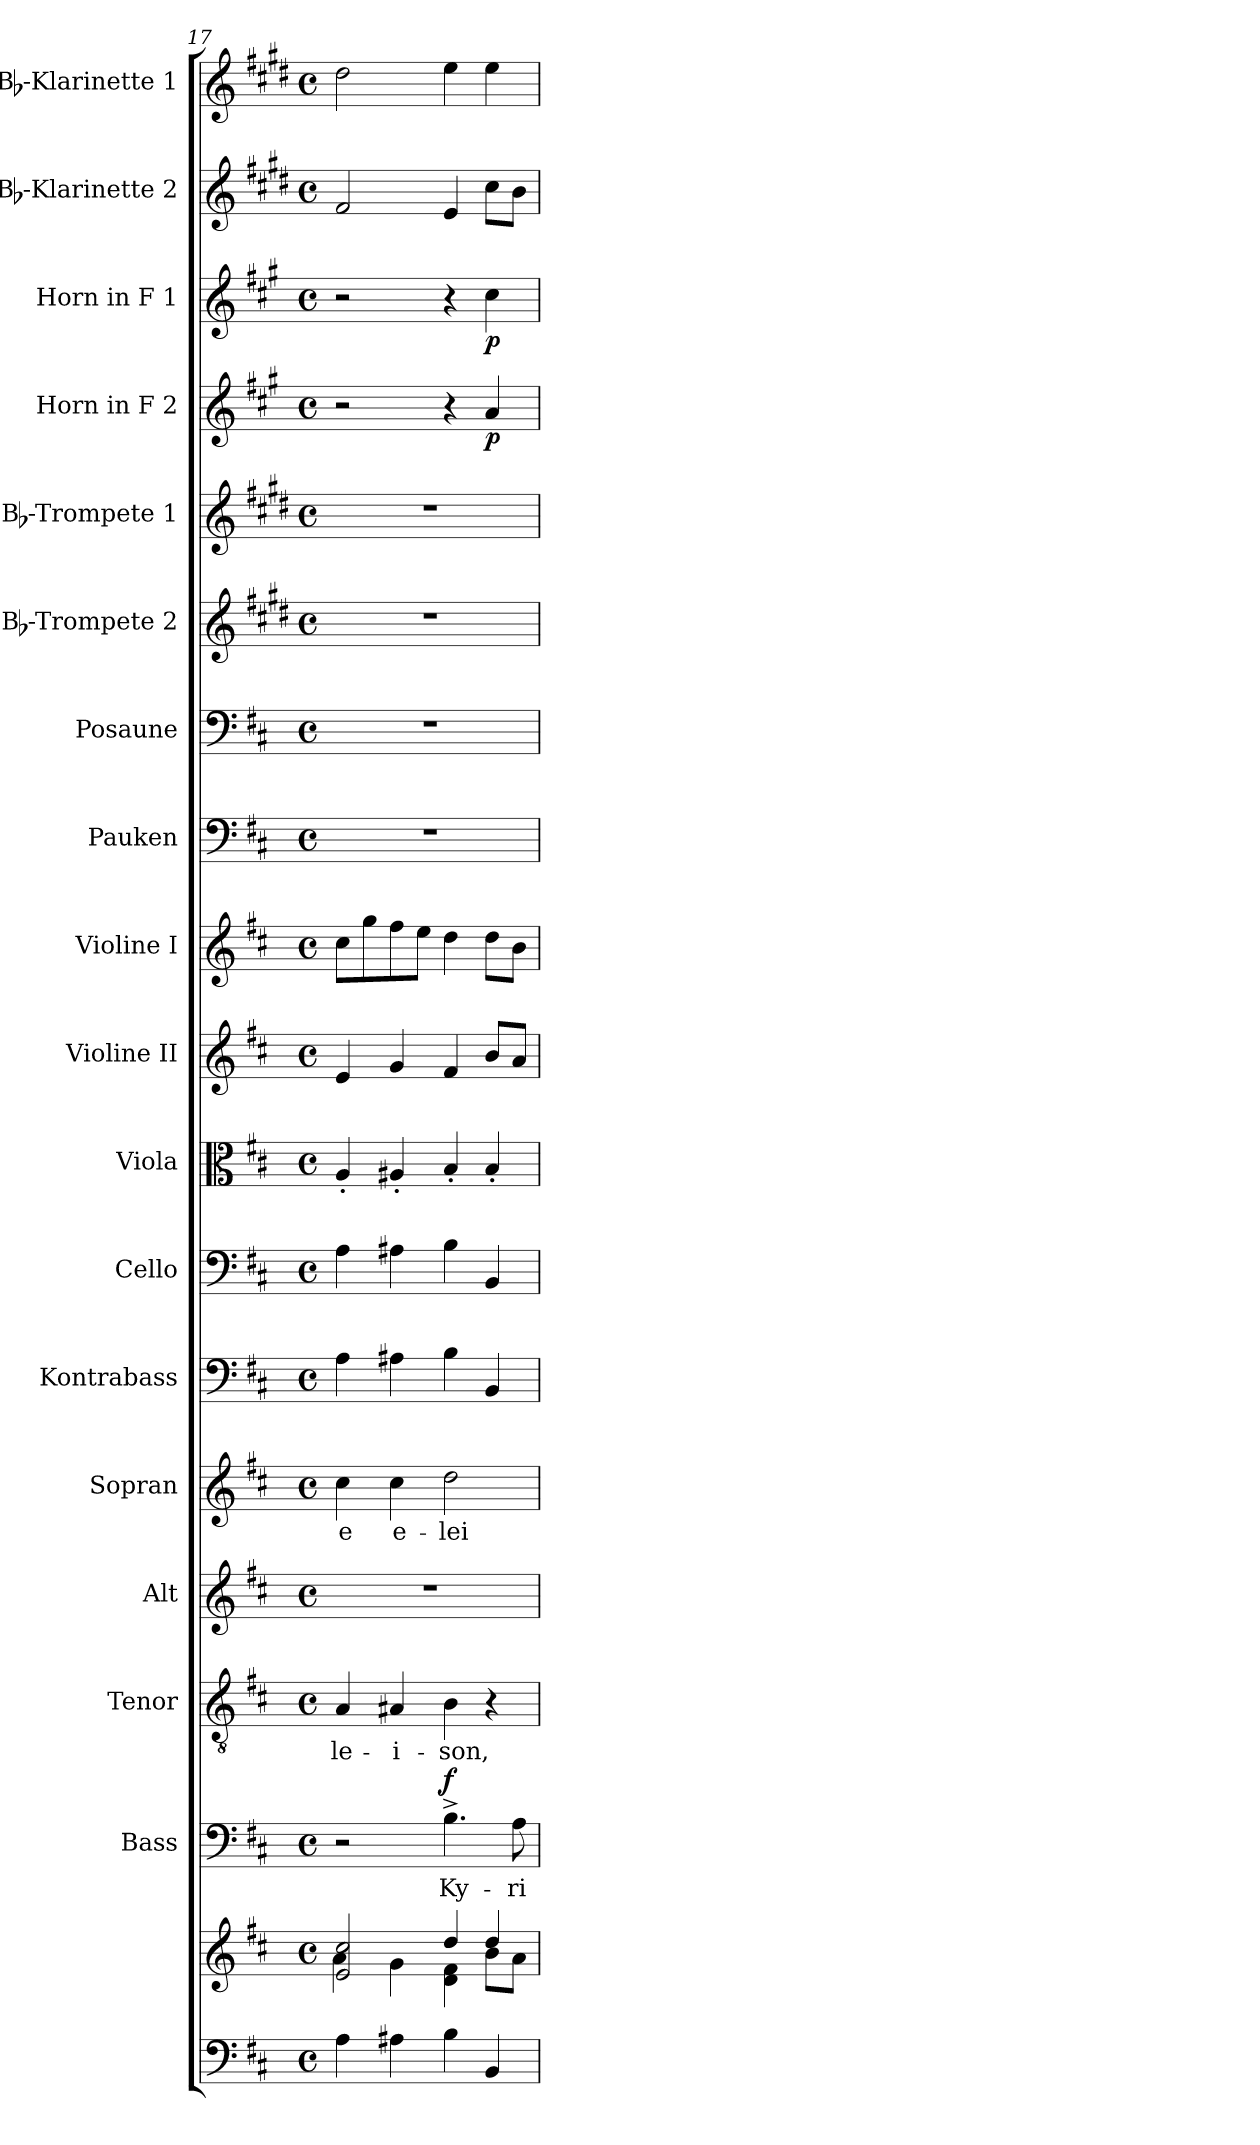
**kern	**kern	**kern	**text	**dynam	**kern	**text	**kern	**kern	**text	**kern	**kern	**kern	**kern	**kern	**kern	**kern	**kern	**kern	**kern	**dynam	**kern	**dynam	**kern	**kern
*part18	*part18	*part17	*part17	*part17	*part16	*part16	*part15	*part14	*part14	*part13	*part12	*part11	*part10	*part9	*part8	*part7	*part6	*part5	*part4	*part4	*part3	*part3	*part2	*part1
*staff19	*staff18	*staff17	*staff17	*staff17	*staff16	*staff16	*staff15	*staff14	*staff14	*staff13	*staff12	*staff11	*staff10	*staff9	*staff8	*staff7	*staff6	*staff5	*staff4	*staff4	*staff3	*staff3	*staff2	*staff1
*	*	*I"Bass	*	*	*I"Tenor	*	*I"Alt	*I"Sopran	*	*I"Kontrabass	*I"Cello	*I"Viola	*I"Violine II	*I"Violine I	*I"Pauken	*I"Posaune	*I"Bb-Trompete 2	*I"Bb-Trompete 1	*I"Horn in F 2	*	*I"Horn in F 1	*	*I"Bb-Klarinette 2	*I"Bb-Klarinette 1
*	*	*I'B.	*	*	*I'T.	*	*I'A.	*I'S.	*	*I'Kb.	*	*I'Vla.	*I'Vl. II	*I'Vl. I	*I'Pk.	*I'Pos.	*I'Bb Trp. 2	*I'Bb Trp. 1	*	*	*	*	*I'Bb Kl. 2	*I'Bb Kl. 1
*clefF4	*clefG2	*clefF4	*	*	*clefGv2	*	*clefG2	*clefG2	*	*clefF4	*clefF4	*clefC3	*clefG2	*clefG2	*clefF4	*clefF4	*clefG2	*clefG2	*clefG2	*	*clefG2	*	*clefG2	*clefG2
*	*	*	*	*	*	*	*	*	*	*ITrd7c12	*	*	*	*	*	*	*ITrd1c2	*ITrd1c2	*ITrd4c7	*	*ITrd4c7	*	*ITrd1c2	*ITrd1c2
*k[f#c#]	*k[f#c#]	*k[f#c#]	*	*	*k[f#c#]	*	*k[f#c#]	*k[f#c#]	*	*k[f#c#]	*k[f#c#]	*k[f#c#]	*k[f#c#]	*k[f#c#]	*k[f#c#]	*k[f#c#]	*k[f#c#]	*k[f#c#]	*k[f#c#]	*	*k[f#c#]	*	*k[f#c#]	*k[f#c#]
*D:	*D:	*D:	*	*	*D:	*	*D:	*D:	*	*D:	*D:	*D:	*D:	*D:	*D:	*D:	*D:	*D:	*D:	*	*D:	*	*D:	*D:
*M4/4	*M4/4	*M4/4	*	*	*M4/4	*	*M4/4	*M4/4	*	*M4/4	*M4/4	*M4/4	*M4/4	*M4/4	*M4/4	*M4/4	*M4/4	*M4/4	*M4/4	*	*M4/4	*	*M4/4	*M4/4
*met(c)	*met(c)	*met(c)	*	*	*met(c)	*	*met(c)	*met(c)	*	*met(c)	*met(c)	*met(c)	*met(c)	*met(c)	*met(c)	*met(c)	*met(c)	*met(c)	*met(c)	*	*met(c)	*	*met(c)	*met(c)
=17	=17	=17	=17	=17	=17	=17	=17	=17	=17	=17	=17	=17	=17	=17	=17	=17	=17	=17	=17	=17	=17	=17	=17	=17
*	*^	*	*	*	*	*	*	*	*	*	*	*	*	*	*	*	*	*	*	*	*	*	*	*
!	!	!	!	!	!	!	!LO:LY:b	!	!	!LO:LY:b	!	!	!	!	!	!	!	!	!	!	!	!	!	!	!
4A\	2e/ 2cc#/	4a\	2r	.	.	4A/	-le-	1r	4cc#\	-e	4AA\	4A\	4A'</	4e/	8cc#\L	1r	1r	1r	1r	2r	.	2r	.	2e/	2cc#\
.	.	.	.	.	.	.	.	.	.	.	.	.	.	.	8gg\	.	.	.	.	.	.	.	.	.	.
!	!	!	!	!	!	!	!LO:LY:b	!	!	!LO:LY:b	!	!	!	!	!	!	!	!	!	!	!	!	!	!	!
4A#X\	.	4g\	.	.	.	4A#X/	-i-	.	4cc#\	e-	4AA#X\	4A#X\	4A#X'</	4g/	8ff#\	.	.	.	.	.	.	.	.	.	.
.	.	.	.	.	.	.	.	.	.	.	.	.	.	.	8ee\J	.	.	.	.	.	.	.	.	.	.
!	!	!	!	!LO:LY:b	!LO:DY:a	!	!LO:LY:b	!	!	!LO:LY:b	!	!	!	!	!	!	!	!	!	!	!	!	!	!	!
4B\	4dd/	4d\ 4f#\	4.B^>\	Ky-	f	4B\	-son,	.	2dd\	-lei-	4BB\	4B\	4B'</	4f#/	4dd\	.	.	.	.	4r	.	4r	.	4d/	4dd\
!	!	!	!	!	!	!	!	!	!	!	!	!	!	!	!	!	!	!	!	!	!LO:DY:b	!	!LO:DY:b	!	!
4BB/	4dd/	8b\L	.	.	.	4r	.	.	.	.	4BBB/	4BB/	4B'</	8b/L	8dd\L	.	.	.	.	4d/	p	4f#\	p	8b\L	4dd\
!	!	!	!	!LO:LY:b	!	!	!	!	!	!	!	!	!	!	!	!	!	!	!	!	!	!	!	!	!
.	.	8a\J	8A\	-ri-	.	.	.	.	.	.	.	.	.	8a/J	8b\J	.	.	.	.	.	.	.	.	8a\J	.
*	*v	*v	*	*	*	*	*	*	*	*	*	*	*	*	*	*	*	*	*	*	*	*	*	*	*
=	=	=	=	=	=	=	=	=	=	=	=	=	=	=	=	=	=	=	=	=	=	=	=	=
*-	*-	*-	*-	*-	*-	*-	*-	*-	*-	*-	*-	*-	*-	*-	*-	*-	*-	*-	*-	*-	*-	*-	*-	*-
